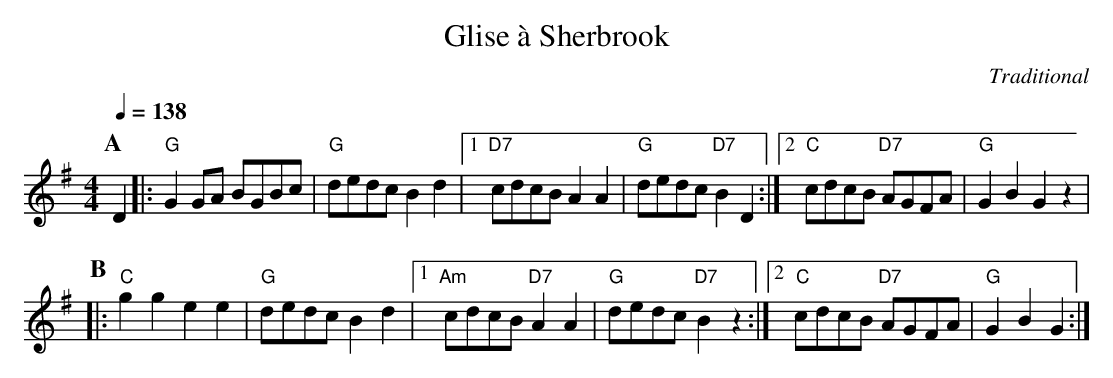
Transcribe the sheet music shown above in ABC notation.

X:1
T:Glise \`a Sherbrook
M:4/4
L:1/4
C:Traditional
Q:1/4=138
K:G
P:A
D |: "G"G G/2A/2 B/2G/2B/2c/2 |"G"d/2e/2d/2c/2 B d |1\
"D7"c/2d/2c/2B/2 A A | "G"d/2e/2d/2c/2 "D7"B D :|2\
"C"c/2d/2c/2B/2 "D7"A/2G/2F/2A/2|"G"GB G z |
P:B
|: "C"g g e e |"G"d/2e/2d/2c/2 B d |1"Am"c/2d/2c/2B/2 "D7"A A |\
"G"d/2e/2d/2c/2 "D7"B z :|2 "C"c/2d/2c/2B/2 "D7"A/2G/2F/2A/2|"G"GB G:|
